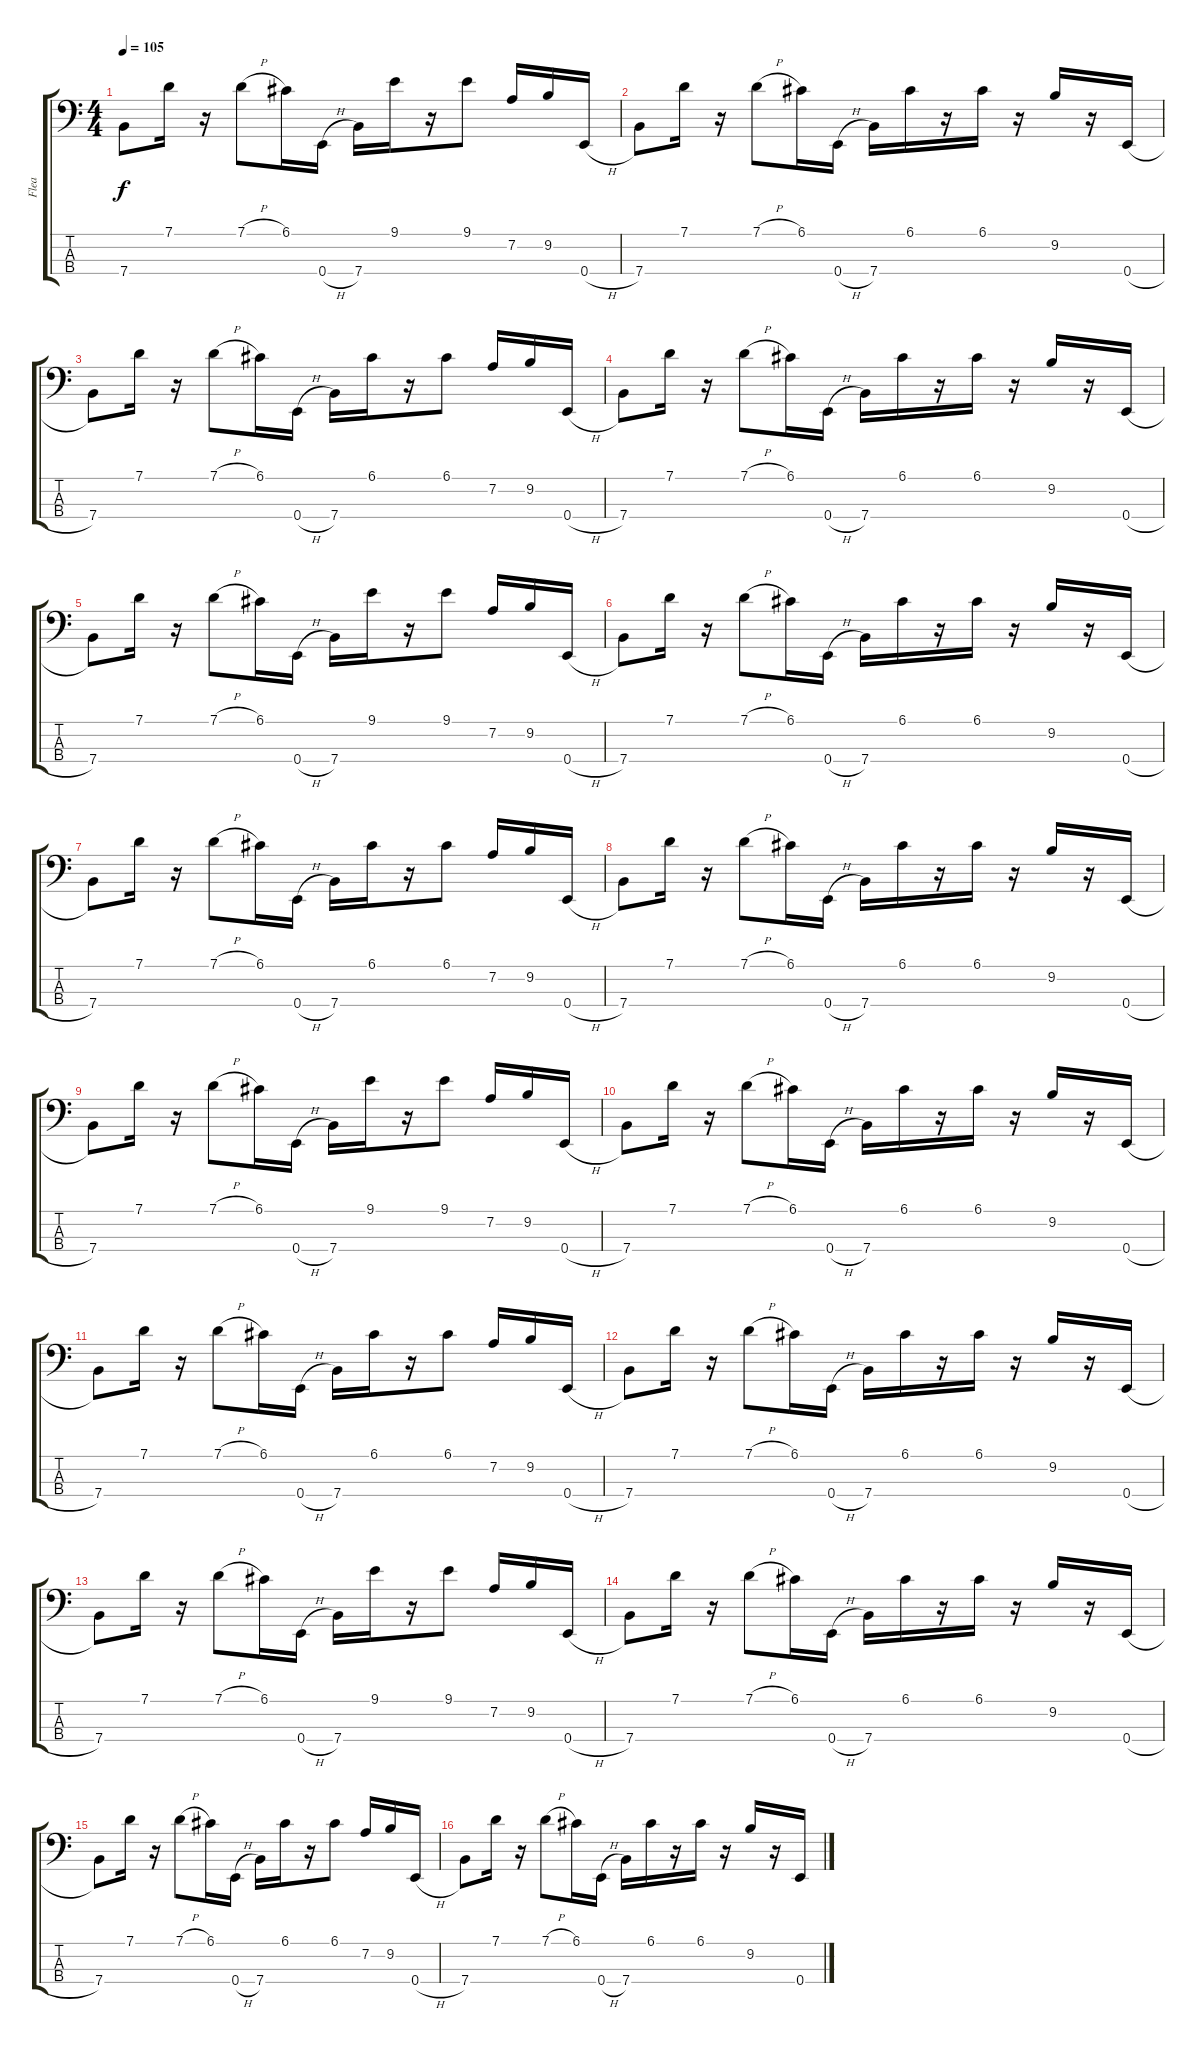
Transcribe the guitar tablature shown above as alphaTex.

\track ("Flea" "Flea") {instrument electricbassfinger}
\staff {score tabs}
\tuning (G2 D2 A1 E1) {hide}
\ts (4 4)
\tempo 105
\clef f4
\ks c
7.4.8{dy f} 7.1.16 r.16 7.1{h}.8 6.1.16 0.4{h}.16 7.4.16 9.1.16 r.16 9.1.8 7.2.16 9.2.16 0.4{h}.16 |
7.4.8 7.1.16 r.16 7.1{h}.8 6.1.16 0.4{h}.16 7.4.16 6.1.16 r.16 6.1.16 r.16 9.2.16 r.16 0.4{h}.16 |
7.4.8 7.1.16 r.16 7.1{h}.8 6.1.16 0.4{h}.16 7.4.16 6.1.16 r.16 6.1.8 7.2.16 9.2.16 0.4{h}.16 |
7.4.8 7.1.16 r.16 7.1{h}.8 6.1.16 0.4{h}.16 7.4.16 6.1.16 r.16 6.1.16 r.16 9.2.16 r.16 0.4{h}.16 |
7.4.8 7.1.16 r.16 7.1{h}.8 6.1.16 0.4{h}.16 7.4.16 9.1.16 r.16 9.1.8 7.2.16 9.2.16 0.4{h}.16 |
7.4.8 7.1.16 r.16 7.1{h}.8 6.1.16 0.4{h}.16 7.4.16 6.1.16 r.16 6.1.16 r.16 9.2.16 r.16 0.4{h}.16 |
7.4.8 7.1.16 r.16 7.1{h}.8 6.1.16 0.4{h}.16 7.4.16 6.1.16 r.16 6.1.8 7.2.16 9.2.16 0.4{h}.16 |
7.4.8 7.1.16 r.16 7.1{h}.8 6.1.16 0.4{h}.16 7.4.16 6.1.16 r.16 6.1.16 r.16 9.2.16 r.16 0.4{h}.16 |
7.4.8 7.1.16 r.16 7.1{h}.8 6.1.16 0.4{h}.16 7.4.16 9.1.16 r.16 9.1.8 7.2.16 9.2.16 0.4{h}.16 |
7.4.8 7.1.16 r.16 7.1{h}.8 6.1.16 0.4{h}.16 7.4.16 6.1.16 r.16 6.1.16 r.16 9.2.16 r.16 0.4{h}.16 |
7.4.8 7.1.16 r.16 7.1{h}.8 6.1.16 0.4{h}.16 7.4.16 6.1.16 r.16 6.1.8 7.2.16 9.2.16 0.4{h}.16 |
7.4.8 7.1.16 r.16 7.1{h}.8 6.1.16 0.4{h}.16 7.4.16 6.1.16 r.16 6.1.16 r.16 9.2.16 r.16 0.4{h}.16 |
7.4.8 7.1.16 r.16 7.1{h}.8 6.1.16 0.4{h}.16 7.4.16 9.1.16 r.16 9.1.8 7.2.16 9.2.16 0.4{h}.16 |
7.4.8 7.1.16 r.16 7.1{h}.8 6.1.16 0.4{h}.16 7.4.16 6.1.16 r.16 6.1.16 r.16 9.2.16 r.16 0.4{h}.16 |
7.4.8 7.1.16 r.16 7.1{h}.8 6.1.16 0.4{h}.16 7.4.16 6.1.16 r.16 6.1.8 7.2.16 9.2.16 0.4{h}.16 |
7.4.8 7.1.16 r.16 7.1{h}.8 6.1.16 0.4{h}.16 7.4.16 6.1.16 r.16 6.1.16 r.16 9.2.16 r.16 0.4{h}.16
